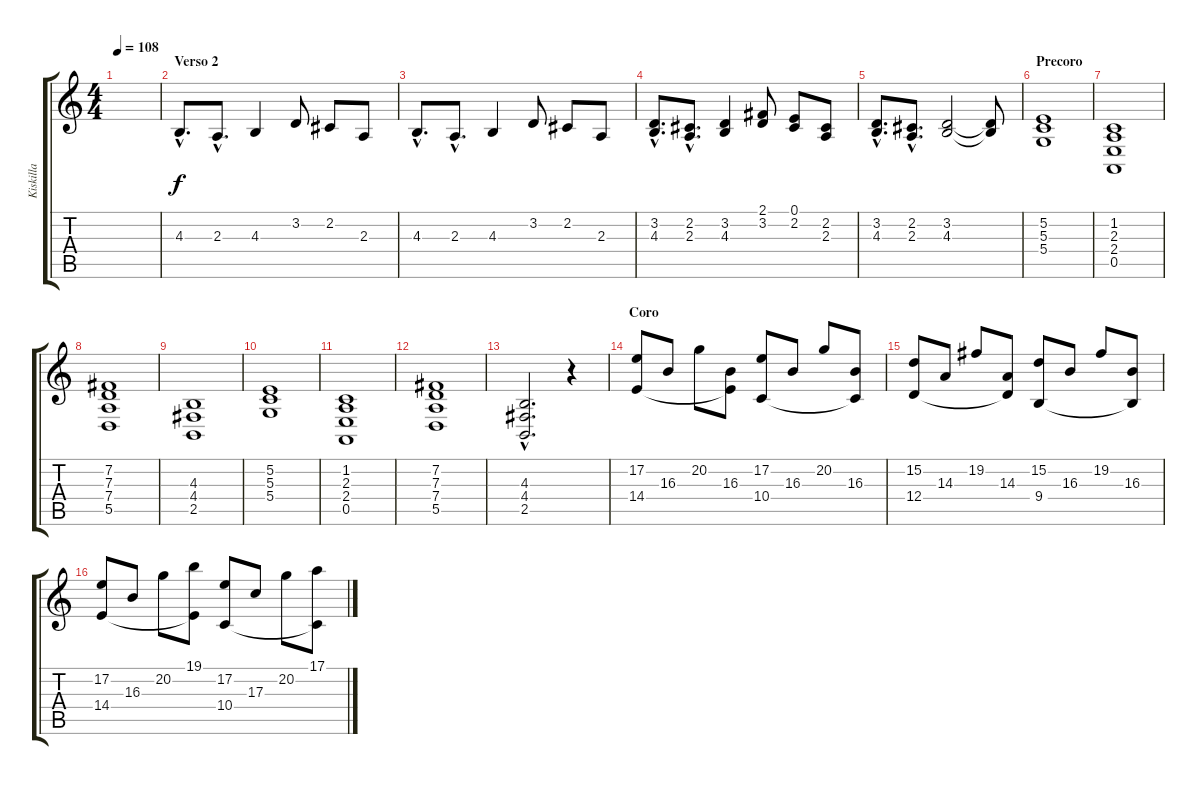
\track ("Kiskilla" "Kiskilla") {instrument lead2sawtooth}
\staff {score tabs}
\tuning (E4 B3 G3 D3 A2 E2) {hide}
\ts (4 4)
\tempo 108
\clef g2
\ks c
|
\section ("" "Verso 2")
4.3{hac}.8{d volume 14 instrument choiraahs} 2.3{hac}.8{d} 4.3.4 3.2.8 2.2.8 2.3.8 |
4.3{hac}.8{d} 2.3{hac}.8{d} 4.3.4 3.2.8 2.2.8 2.3.8 |
(3.2{hac} 4.3{hac}).8{d volume 12} (2.2{hac} 2.3{hac}).8{d} (3.2 4.3).4 (2.1 3.2).8 (0.1 2.2).8 (2.2 2.3).8 |
(3.2{hac} 4.3{hac}).8{d} (2.2{hac} 2.3{hac}).8{d} (3.2 4.3).2 (3.2{t} 4.3{t}).8 |
\section ("" "Precoro")
(5.2 5.3 5.4).1{volume 11 instrument stringensemble1} |
(1.2 2.3 2.4 0.5).1 |
(7.2 7.3 7.4 5.5).1 |
(4.3 4.4 2.5).1 |
(5.2 5.3 5.4).1{volume 13 instrument stringensemble1} |
(1.2 2.3 2.4 0.5).1 |
(7.2 7.3 7.4 5.5).1 |
(4.3{hac} 4.4{hac} 2.5{hac}).2{d} r.4 |
\section ("" "Coro")
(17.2 14.4).8{volume 14 instrument brightacousticpiano} 16.3.8 20.2.8 (16.3 14.4{t}).8 (17.2 10.4).8 16.3.8 20.2.8 (16.3 10.4{t}).8 |
(15.2 12.4).8 14.3.8 19.2.8 (14.3 12.4{t}).8 (15.2 9.4).8 16.3.8 19.2.8 (16.3 9.4{t}).8 |
(17.2 14.4).8 16.3.8 20.2.8 (19.1 14.4{t}).8 (17.2 10.4).8 17.3.8 20.2.8 (17.1 10.4{t}).8
